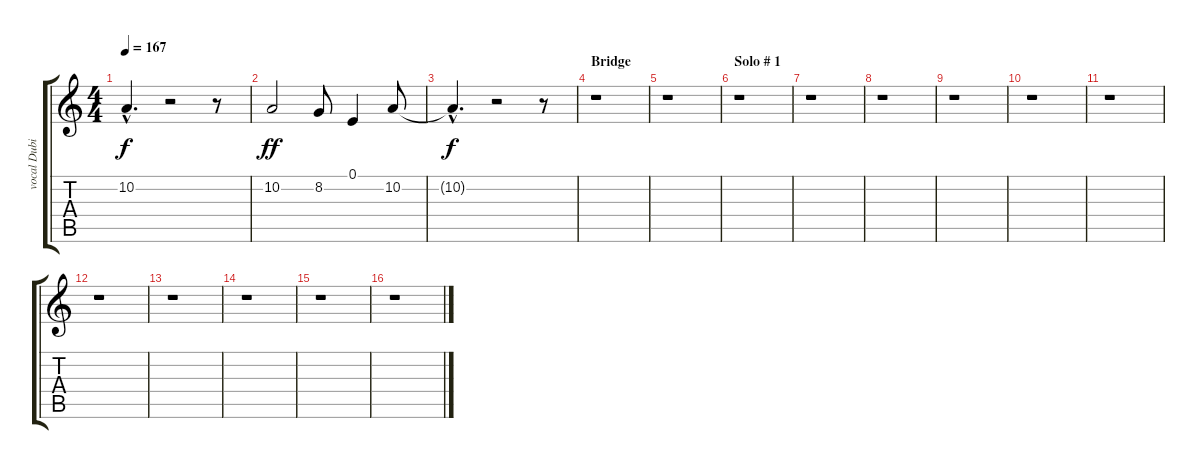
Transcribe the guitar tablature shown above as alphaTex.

\track ("vocal Dubinin" "vocal Dubi") {instrument baritonesax}
\staff {score tabs}
\tuning (E4 B3 G3 D3 A2 E2) {hide}
\ts (4 4)
\tempo 167
\clef g2
\ks c
10.2{hac t}.4{d dy f} r.2 r.8 |
10.2.2{dy ff} 8.2.8 0.1.4 10.2.8 |
10.2{hac t}.4{d dy f} r.2 r.8 |
\section ("" "Bridge")
r.1 |
r.1 |
\section ("" "Solo # 1")
r.1 |
r.1 |
r.1 |
r.1 |
r.1 |
r.1 |
r.1 |
r.1 |
r.1 |
r.1 |
r.1
